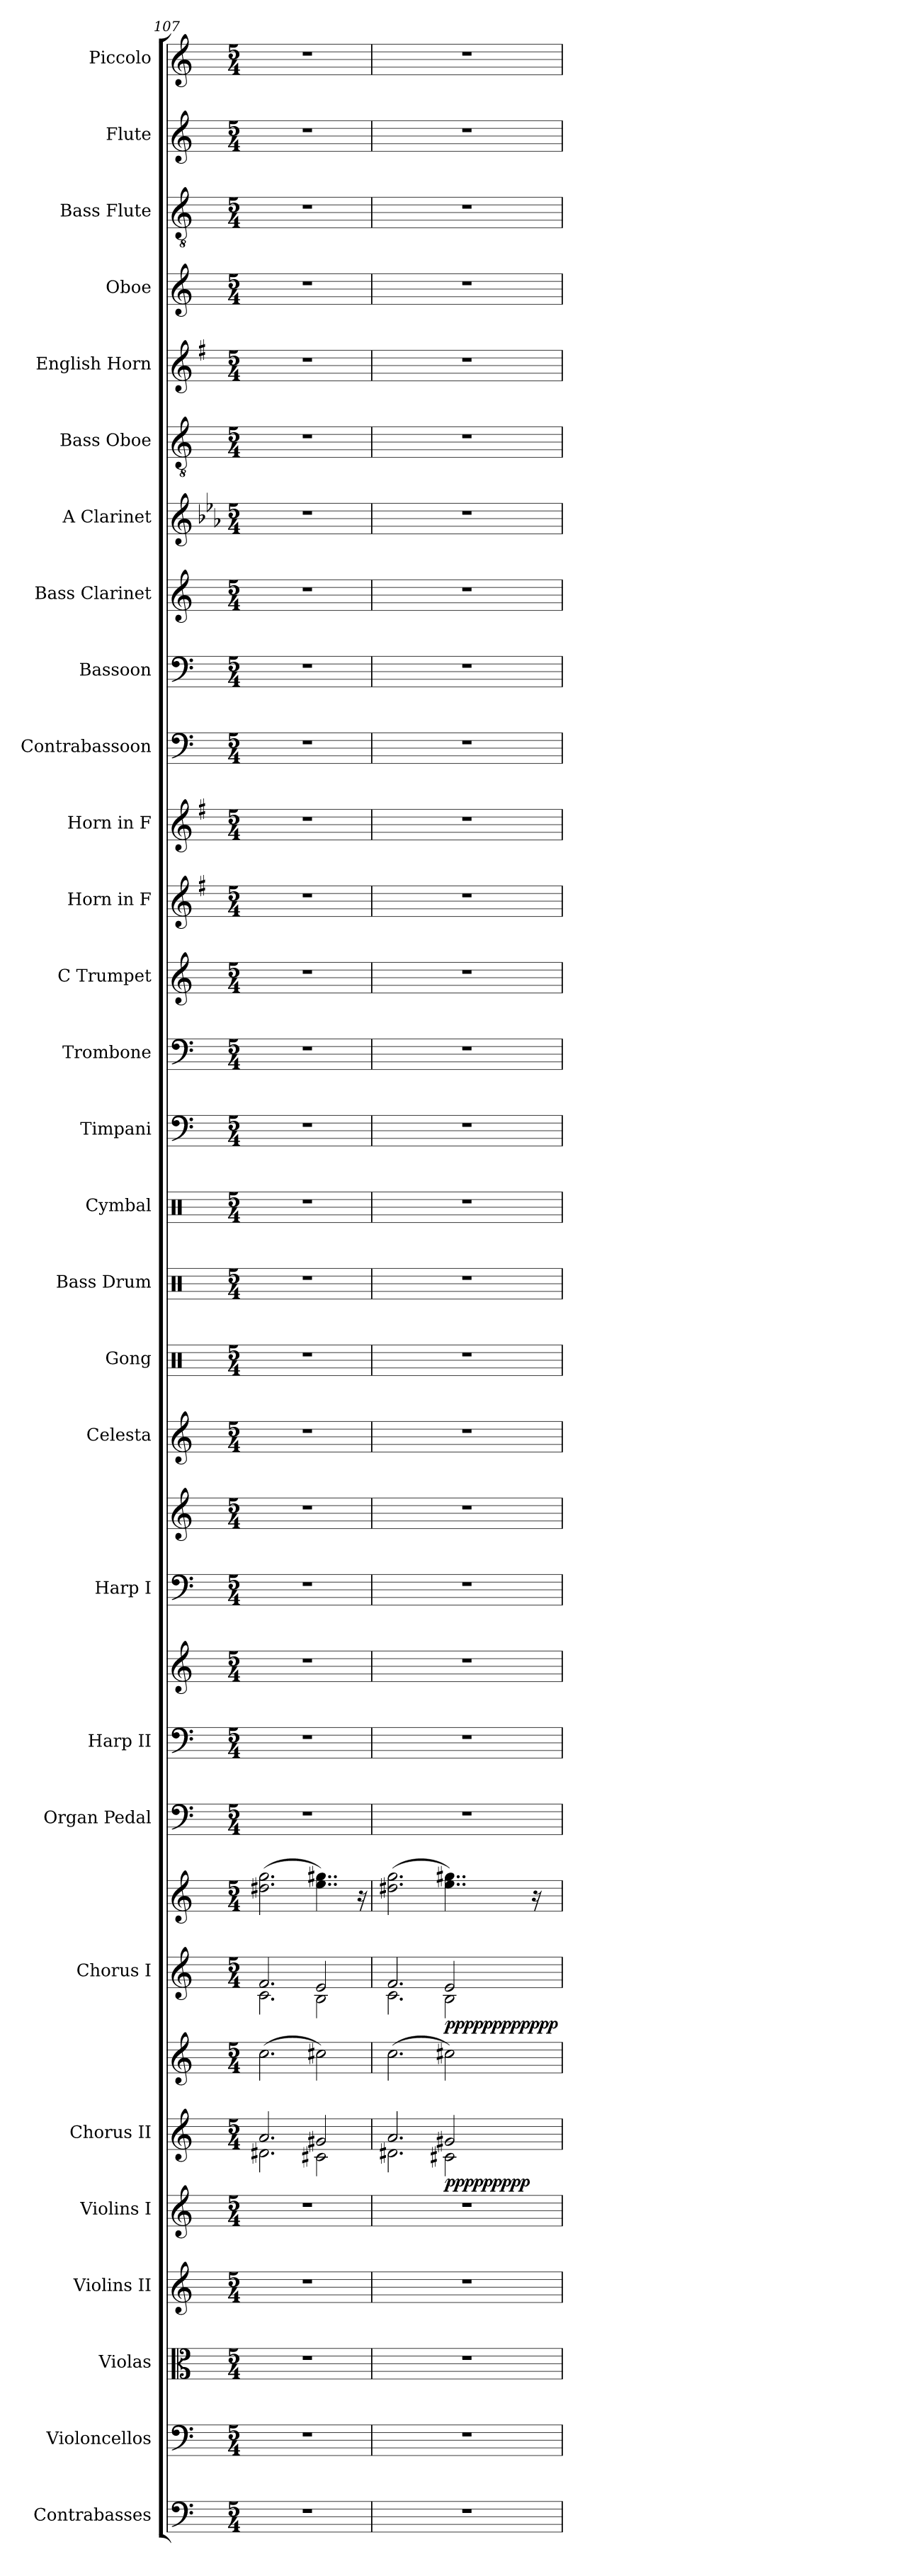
**kern	**kern	**kern	**kern	**kern	**kern	**kern	**dynam	**kern	**kern	**dynam	**kern	**kern	**kern	**kern	**kern	**kern	**kern	**kern	**kern	**kern	**kern	**kern	**kern	**kern	**kern	**kern	**kern	**kern	**kern	**kern	**kern	**kern	**kern	**kern
*part29	*part28	*part27	*part26	*part25	*part24	*part24	*part24	*part23	*part23	*part23	*part22	*part21	*part21	*part20	*part20	*part19	*part18	*part17	*part16	*part15	*part14	*part13	*part12	*part11	*part10	*part9	*part8	*part7	*part6	*part5	*part4	*part3	*part2	*part1
*staff33	*staff32	*staff31	*staff30	*staff29	*staff28	*staff27	*staff27/28	*staff26	*staff25	*staff25/26	*staff24	*staff23	*staff22	*staff21	*staff20	*staff19	*staff18	*staff17	*staff16	*staff15	*staff14	*staff13	*staff12	*staff11	*staff10	*staff9	*staff8	*staff7	*staff6	*staff5	*staff4	*staff3	*staff2	*staff1
*I"Contrabasses	*I"Violoncellos	*I"Violas	*I"Violins II	*I"Violins I	*I"Chorus II	*	*	*I"Chorus I	*	*	*I"Organ Pedal	*I"Harp II	*	*I"Harp I	*	*I"Celesta	*I"Gong	*I"Bass Drum	*I"Cymbal	*I"Timpani	*I"Trombone	*I"C Trumpet	*I"Horn in F	*I"Horn in F	*I"Contrabassoon	*I"Bassoon	*I"Bass Clarinet	*I"A Clarinet	*I"Bass Oboe	*I"English Horn	*I"Oboe	*I"Bass Flute	*I"Flute	*I"Piccolo
*I'Cbs.	*I'Vcs.	*I'Vlas.	*I'Vlns.	*I'Vlns.	*I'Chr.	*	*	*I'Chr.	*	*	*I'Org.	*I'Hrp.	*	*I'Hrp.	*	*I'Cel.	*I'Gng.	*I'B. Dr.	*I'Cym.	*I'Timp.	*I'Tbn.	*I'C Tpt.	*	*	*I'Cbsn.	*I'Bsn.	*I'B. Cl.	*I'A Cl.	*	*I'E. Hn.	*I'Ob.	*I'B. Fl.	*I'Fl.	*I'Picc.
*clefF4	*clefF4	*clefC3	*clefG2	*clefG2	*clefG2	*clefG2	*	*clefG2	*clefG2	*	*clefF4	*clefF4	*clefG2	*clefF4	*clefG2	*clefG2	*clefX	*clefX	*clefX	*clefF4	*clefF4	*clefG2	*clefG2	*clefG2	*clefF4	*clefF4	*clefG2	*clefG2	*clefGv2	*clefG2	*clefG2	*clefGv2	*clefG2	*clefG2
*ITrd7c12	*	*	*	*	*	*	*	*	*	*	*	*	*	*	*	*ITrd-7c-12	*	*	*	*	*	*	*ITrd4c7	*ITrd4c7	*ITrd7c12	*	*ITrd8c14	*ITrd2c3	*	*ITrd4c7	*	*	*	*ITrd-7c-12
*k[]	*k[]	*k[]	*k[]	*k[]	*k[]	*k[]	*	*k[]	*k[]	*	*k[]	*k[]	*k[]	*k[]	*k[]	*k[]	*k[]	*k[]	*k[]	*k[]	*k[]	*k[]	*k[]	*k[]	*k[]	*k[]	*k[]	*k[]	*k[]	*k[]	*k[]	*k[]	*k[]	*k[]
*M5/4	*M5/4	*M5/4	*M5/4	*M5/4	*M5/4	*M5/4	*	*M5/4	*M5/4	*	*M5/4	*M5/4	*M5/4	*M5/4	*M5/4	*M5/4	*M5/4	*M5/4	*M5/4	*M5/4	*M5/4	*M5/4	*M5/4	*M5/4	*M5/4	*M5/4	*M5/4	*M5/4	*M5/4	*M5/4	*M5/4	*M5/4	*M5/4	*M5/4
=107	=107	=107	=107	=107	=107	=107	=107	=107	=107	=107	=107	=107	=107	=107	=107	=107	=107	=107	=107	=107	=107	=107	=107	=107	=107	=107	=107	=107	=107	=107	=107	=107	=107	=107
*	*	*	*	*	*^	*	*	*^	*	*	*	*	*	*	*	*	*	*	*	*	*	*	*	*	*	*	*	*	*	*	*	*	*	*
4%5r	4%5r	4%5r	4%5r	4%5r	2.a/	2.d#X\	(2.cc\	.	2.f/	2.c\	(2.dd#X\ 2.gg\	.	4%5r	4%5r	4%5r	4%5r	4%5r	4%5r	4%5r	4%5r	4%5r	4%5r	4%5r	4%5r	4%5r	4%5r	4%5r	4%5r	4%5r	4%5r	4%5r	4%5r	4%5r	4%5r	4%5r	4%5r
.	.	.	.	.	2g#X/	2c#X\	2cc#X\)	.	2e/	2B\	4..ee\ 4..gg#X\)	.	.	.	.	.	.	.	.	.	.	.	.	.	.	.	.	.	.	.	.	.	.	.	.	.
.	.	.	.	.	.	.	.	.	.	.	16r	.	.	.	.	.	.	.	.	.	.	.	.	.	.	.	.	.	.	.	.	.	.	.	.	.
=108	=108	=108	=108	=108	=108	=108	=108	=108	=108	=108	=108	=108	=108	=108	=108	=108	=108	=108	=108	=108	=108	=108	=108	=108	=108	=108	=108	=108	=108	=108	=108	=108	=108	=108	=108	=108
4%5r	4%5r	4%5r	4%5r	4%5r	2.a/	2.d#X\	(2.cc\	.	2.f/	2.c\	(2.dd#X\ 2.gg\	.	4%5r	4%5r	4%5r	4%5r	4%5r	4%5r	4%5r	4%5r	4%5r	4%5r	4%5r	4%5r	4%5r	4%5r	4%5r	4%5r	4%5r	4%5r	4%5r	4%5r	4%5r	4%5r	4%5r	4%5r
!	!	!	!	!	!	!	!	!LO:DY:b=2	!	!	!	!	!	!	!	!	!	!	!	!	!	!	!	!	!	!	!	!	!	!	!	!	!	!	!	!
!	!	!	!	!	!	!	!	!LO:DY:n=1:b=2	!	!	!	!	!	!	!	!	!	!	!	!	!	!	!	!	!	!	!	!	!	!	!	!	!	!	!	!
!	!	!	!	!	!	!	!	!LO:DY:n=2:b	!	!	!	!LO:DY:b=2	!	!	!	!	!	!	!	!	!	!	!	!	!	!	!	!	!	!	!	!	!	!	!	!
!	!	!	!	!	!	!	!	!	!	!	!	!LO:DY:n=1:b=2	!	!	!	!	!	!	!	!	!	!	!	!	!	!	!	!	!	!	!	!	!	!	!	!
!	!	!	!	!	!	!	!	!	!	!	!	!LO:DY:n=2:b	!	!	!	!	!	!	!	!	!	!	!	!	!	!	!	!	!	!	!	!	!	!	!	!
!	!	!	!	!	!	!	!	!	!	!	!	!LO:DY:n=3:b	!	!	!	!	!	!	!	!	!	!	!	!	!	!	!	!	!	!	!	!	!	!	!	!
.	.	.	.	.	2g#X/	2c#X\	2cc#X\)	ppp ppp ppp	2e/	2B\	4..ee\ 4..gg#X\)	ppp ppp ppp ppp	.	.	.	.	.	.	.	.	.	.	.	.	.	.	.	.	.	.	.	.	.	.	.	.
.	.	.	.	.	.	.	.	.	.	.	16r	.	.	.	.	.	.	.	.	.	.	.	.	.	.	.	.	.	.	.	.	.	.	.	.	.
*	*	*	*	*	*v	*v	*	*	*v	*v	*	*	*	*	*	*	*	*	*	*	*	*	*	*	*	*	*	*	*	*	*	*	*	*	*	*
=	=	=	=	=	=	=	=	=	=	=	=	=	=	=	=	=	=	=	=	=	=	=	=	=	=	=	=	=	=	=	=	=	=	=
*-	*-	*-	*-	*-	*-	*-	*-	*-	*-	*-	*-	*-	*-	*-	*-	*-	*-	*-	*-	*-	*-	*-	*-	*-	*-	*-	*-	*-	*-	*-	*-	*-	*-	*-
